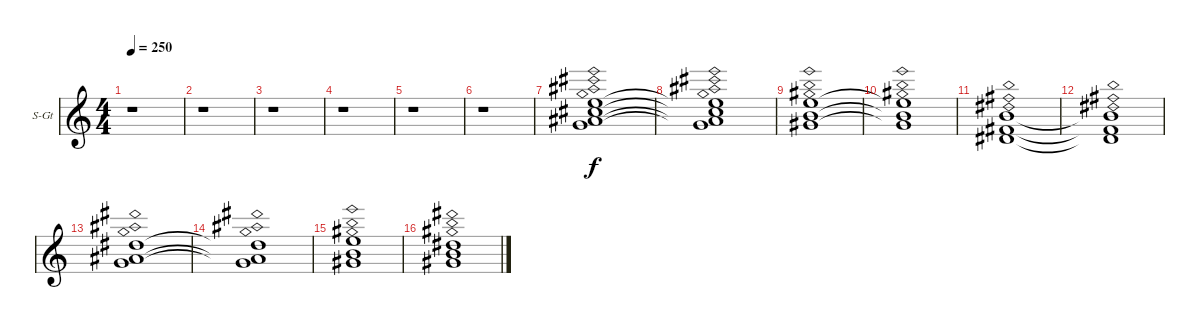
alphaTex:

\bracketExtendMode groupsimilarinstruments
\firstSystemTrackNameOrientation horizontal
\otherSystemsTrackNameOrientation horizontal
\track ("Billentyûs (Mats Olausson)" "S-Gt") {instrument lead1square}
\staff {score}
\tuning (E4 B3 G3 D3 A2 E2)
\displaytranspose 12
\ts (4 4)
\tempo 250
\clef g2
\ks c
r.1{dy f} |
r.1 |
r.1 |
r.1 |
r.1 |
r.1 |
(0.1{ph 12} 2.2{ph 12} 3.3{ph 12} 5.4{ph 12}).1 |
(0.1{ph 12 t} 2.2{ph 12 t} 3.3{ph 12 t} 5.4{ph 12 t}).1 |
(0.1{ph 12} 0.2{ph 12} 1.3{ph 12}).1 |
(0.1{ph 12 t} 0.2{ph 12 t} 1.3{ph 12 t}).1 |
(4.3{ph 12} 4.4{ph 12} 6.5{ph 12}).1 |
(4.3{ph 12 t} 4.4{ph 12 t} 6.5{ph 12 t}).1 |
(4.2{ph 12} 3.3{ph 12} 5.4{ph 12}).1 |
(4.2{ph 12 t} 3.3{ph 12 t} 5.4{ph 12 t}).1 |
(0.1{ph 12} 0.2{ph 12} 1.3{ph 12}).1 |
(4.2{ph 12} 4.3{ph 12} 6.4{ph 12}).1
